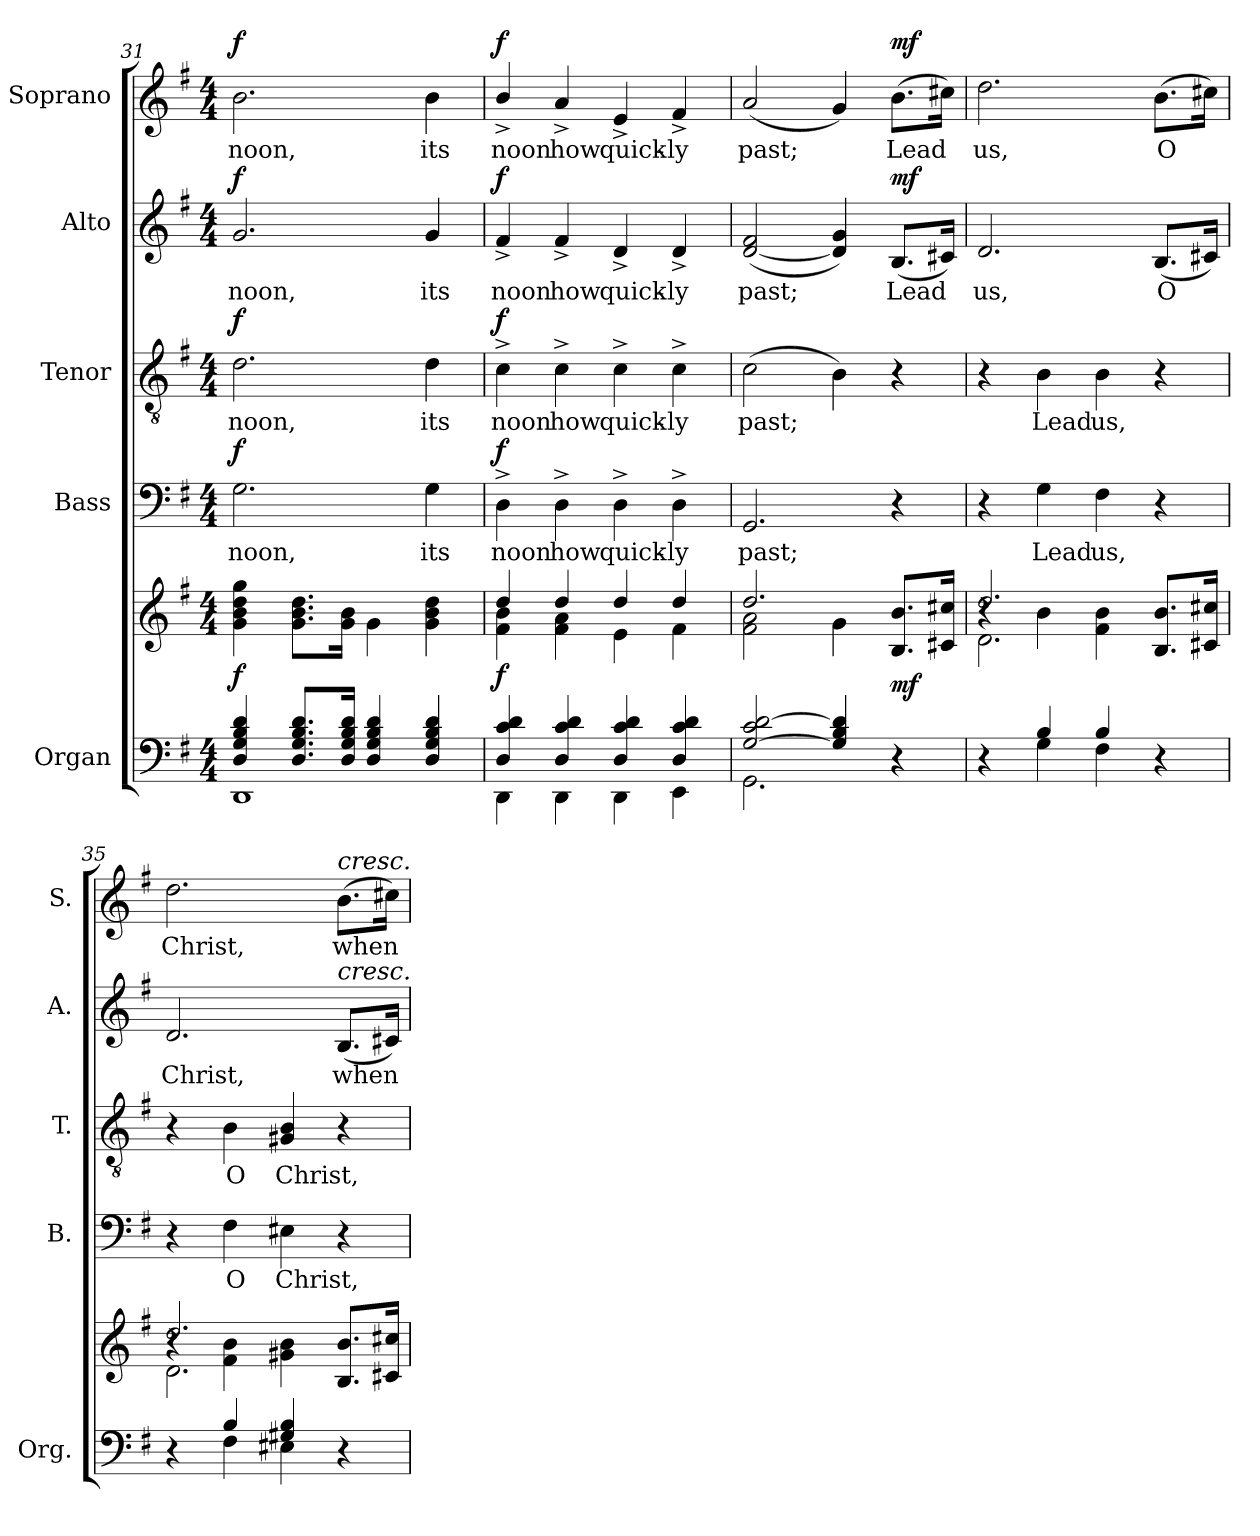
**kern	**kern	**dynam	**kern	**text	**dynam	**kern	**text	**dynam	**kern	**text	**dynam	**kern	**text	**dynam
*part5	*part5	*part5	*part4	*part4	*part4	*part3	*part3	*part3	*part2	*part2	*part2	*part1	*part1	*part1
*staff6	*staff5	*staff5/6	*staff4	*staff4	*staff4	*staff3	*staff3	*staff3	*staff2	*staff2	*staff2	*staff1	*staff1	*staff1
*I"Organ	*	*	*I"Bass	*	*	*I"Tenor	*	*	*I"Alto	*	*	*I"Soprano	*	*
*I'Org.	*	*	*I'B.	*	*	*I'T.	*	*	*I'A.	*	*	*I'S.	*	*
*clefF4	*clefG2	*	*clefF4	*	*	*clefGv2	*	*	*clefG2	*	*	*clefG2	*	*
*	*	*	*	*	*	*ITrd7c12	*	*	*	*	*	*	*	*
*k[f#]	*k[f#]	*	*k[f#]	*	*	*k[f#]	*	*	*k[f#]	*	*	*k[f#]	*	*
*G:	*G:	*	*G:	*	*	*G:	*	*	*G:	*	*	*G:	*	*
*M4/4	*M4/4	*	*M4/4	*	*	*M4/4	*	*	*M4/4	*	*	*M4/4	*	*
=31	=31	=31	=31	=31	=31	=31	=31	=31	=31	=31	=31	=31	=31	=31
*^	*	*	*	*	*	*	*	*	*	*	*	*	*	*
!	!	!	!	!	!LO:LY:b:color=#000000	!	!	!	!	!	!	!	!	!	!
!	!	!	!	!	!	!	!	!LO:LY:b:color=#000000	!	!	!	!	!	!	!
!	!	!	!	!	!	!	!	!	!	!	!LO:LY:b:color=#000000	!	!	!	!
!	!	!	!	!	!	!	!	!	!	!	!	!	!	!LO:LY:b:color=#000000	!
4Di/ 4Gi 4Bi 4di	1DDi	4gi\ 4bi 4ddi 4ggi	f	2.Gi\	noon,	f	2.Di\	noon,	f	2.gi/	noon,	f	2.bi\	noon,	f
8.Di/ 8.Gi 8.Bi 8.diL	.	8.gi\ 8.bi 8.ddiL	.	.	.	.	.	.	.	.	.	.	.	.	.
16Di/ 16Gi 16Bi 16diJk	.	16gi\ 16biJk	.	.	.	.	.	.	.	.	.	.	.	.	.
4Di/ 4Gi 4Bi 4di	.	4gi\	.	.	.	.	.	.	.	.	.	.	.	.	.
!	!	!	!	!	!LO:LY:b:color=#000000	!	!	!	!	!	!	!	!	!	!
!	!	!	!	!	!	!	!	!LO:LY:b:color=#000000	!	!	!	!	!	!	!
!	!	!	!	!	!	!	!	!	!	!	!LO:LY:b:color=#000000	!	!	!	!
!	!	!	!	!	!	!	!	!	!	!	!	!	!	!LO:LY:b:color=#000000	!
4Di/ 4Gi 4Bi 4di	.	4gi\ 4bi 4ddi	.	4Gi\	its	.	4Di\	its	.	4gi/	its	.	4bi\	its	.
!!LO:PB:g=z
=32	=32	=32	=32	=32	=32	=32	=32	=32	=32	=32	=32	=32	=32	=32	=32
*	*	*^	*	*	*	*	*	*	*	*	*	*	*	*	*
!	!	!	!	!	!	!LO:LY:b:color=#000000	!	!	!	!	!	!	!	!	!	!
!	!	!	!	!	!	!	!	!	!LO:LY:b:color=#000000	!	!	!	!	!	!	!
!	!	!	!	!	!	!	!	!	!	!	!	!LO:LY:b:color=#000000	!	!	!	!
!	!	!	!	!	!	!	!	!	!	!	!	!	!	!	!LO:LY:b:color=#000000	!
4Di/ 4ci 4di	4DDi\	4ddi/	4f#i\ 4bi	f	4D^i\	noon	f	4C^i\	noon	f	4f#^i/	noon	f	4b^i/	noon	f
!	!	!	!	!	!	!LO:LY:b:color=#000000	!	!	!	!	!	!	!	!	!	!
!	!	!	!	!	!	!	!	!	!LO:LY:b:color=#000000	!	!	!	!	!	!	!
!	!	!	!	!	!	!	!	!	!	!	!	!LO:LY:b:color=#000000	!	!	!	!
!	!	!	!	!	!	!	!	!	!	!	!	!	!	!	!LO:LY:b:color=#000000	!
4Di/ 4ci 4di	4DDi\	4ddi/	4f#i\ 4ai	.	4D^i\	how	.	4C^i\	how	.	4f#^i/	how	.	4a^i/	how	.
!	!	!	!	!	!	!LO:LY:b:color=#000000	!	!	!	!	!	!	!	!	!	!
!	!	!	!	!	!	!	!	!	!LO:LY:b:color=#000000	!	!	!	!	!	!	!
!	!	!	!	!	!	!	!	!	!	!	!	!LO:LY:b:color=#000000	!	!	!	!
!	!	!	!	!	!	!	!	!	!	!	!	!	!	!	!LO:LY:b:color=#000000	!
4Di/ 4ci 4di	4DDi\	4ddi/	4ei\	.	4D^i\	quick-	.	4C^i\	quick-	.	4d^i/	quick-	.	4e^i/	quick-	.
!	!	!	!	!	!	!LO:LY:b:color=#000000	!	!	!	!	!	!	!	!	!	!
!	!	!	!	!	!	!	!	!	!LO:LY:b:color=#000000	!	!	!	!	!	!	!
!	!	!	!	!	!	!	!	!	!	!	!	!LO:LY:b:color=#000000	!	!	!	!
!	!	!	!	!	!	!	!	!	!	!	!	!	!	!	!LO:LY:b:color=#000000	!
4Di/ 4ci 4di	4EEi\	4ddi/	4f#i\	.	4D^i\	-ly	.	4C^i\	-ly	.	4d^i/	-ly	.	4f#^i/	-ly	.
=33	=33	=33	=33	=33	=33	=33	=33	=33	=33	=33	=33	=33	=33	=33	=33	=33
!	!	!	!	!	!	!LO:LY:b:color=#000000	!	!	!	!	!	!	!	!	!	!
!	!	!	!	!	!	!	!	!	!LO:LY:b:color=#000000	!	!	!	!	!	!	!
!	!	!	!	!	!	!	!	!	!	!	!	!LO:LY:b:color=#000000	!	!	!	!
!	!	!	!	!	!	!	!	!	!	!	!	!	!	!	!LO:LY:b:color=#000000	!
[2Gi/ 2ci [2di	2.GGi\	2.ddi/	2f#i\ 2ai	.	2.GGi/	past;	.	(2Ci\	past;	.	([2di/ 2f#i	past;	.	(2ai/	past;	.
4Gi/] 4Bi 4di]	.	.	4gi\	.	.	.	.	4BBi\)	.	.	4di/] 4gi)	.	.	4gi/)	.	.
!	!	!	!	!	!	!	!	!	!	!	!	!LO:LY:b:color=#000000	!	!	!	!
!	!	!	!	!	!	!	!	!	!	!	!	!	!	!	!LO:LY:b:color=#000000	!
4r	4ryy	8.Bi/ 8.biL	4ryy	mf	4r	.	.	4r	.	.	(8.Bi/L	Lead	mf	(8.bi\L	Lead	mf
.	.	16c#Xi/ 16cc#XiJk	.	.	.	.	.	.	.	.	16c#Xi/Jk)	.	.	16cc#Xi\Jk)	.	.
=34	=34	=34	=34	=34	=34	=34	=34	=34	=34	=34	=34	=34	=34	=34	=34	=34
*	*	*	*^	*	*	*	*	*	*	*	*	*	*	*	*	*
!	!	!	!	!	!	!	!	!	!	!	!	!	!LO:LY:b:color=#000000	!	!	!	!
!	!	!	!	!	!	!	!	!	!	!	!	!	!	!	!	!LO:LY:b:color=#000000	!
4ryy	4r	4r	2.ddi/	2.di\	.	4r	.	.	4r	.	.	2.di/	us,	.	2.ddi\	us,	.
!	!	!	!	!	!	!	!LO:LY:b:color=#000000	!	!	!	!	!	!	!	!	!	!
!	!	!	!	!	!	!	!	!	!	!LO:LY:b:color=#000000	!	!	!	!	!	!	!
4Bi/	4Gi\	4bi\	.	.	.	4Gi\	Lead	.	4BBi\	Lead	mf mf	.	.	.	.	.	.
!	!	!	!	!	!	!	!LO:LY:b:color=#000000	!	!	!	!	!	!	!	!	!	!
!	!	!	!	!	!	!	!	!	!	!LO:LY:b:color=#000000	!	!	!	!	!	!	!
4Bi/	4F#i\	4f#i\ 4bi	.	.	.	4F#i\	us,	.	4BBi\	us,	.	.	.	.	.	.	.
!	!	!	!	!	!	!	!	!	!	!	!	!	!LO:LY:b:color=#000000	!	!	!	!
!	!	!	!	!	!	!	!	!	!	!	!	!	!	!	!	!LO:LY:b:color=#000000	!
4ryy	4r	8.Bi/ 8.biL	4ryy	4ryy	.	4r	.	.	4r	.	.	(8.Bi/L	O	.	(8.bi\L	O	.
.	.	16c#Xi/ 16cc#XiJk	.	.	.	.	.	.	.	.	.	16c#Xi/Jk)	.	.	16cc#Xi\Jk)	.	.
=35	=35	=35	=35	=35	=35	=35	=35	=35	=35	=35	=35	=35	=35	=35	=35	=35	=35
!	!	!	!	!	!	!	!	!	!	!	!	!	!LO:LY:b:color=#000000	!	!	!	!
!	!	!	!	!	!	!	!	!	!	!	!	!	!	!	!	!LO:LY:b:color=#000000	!
4ryy	4r	4r	2.ddi/	2.di\	.	4r	.	.	4r	.	.	2.di/	Christ,	.	2.ddi\	Christ,	.
!	!	!	!	!	!	!	!LO:LY:b:color=#000000	!	!	!	!	!	!	!	!	!	!
!	!	!	!	!	!	!	!	!	!	!LO:LY:b:color=#000000	!	!	!	!	!	!	!
4Bi/	4F#i\	4f#i\ 4bi	.	.	.	4F#i\	O	.	4BBi\	O	.	.	.	.	.	.	.
!	!	!	!	!	!	!	!LO:LY:b:color=#000000	!	!	!	!	!	!	!	!	!	!
!	!	!	!	!	!	!	!	!	!	!LO:LY:b:color=#000000	!	!	!	!	!	!	!
4G#Xi/ 4Bi	4E#Xi\	4g#Xi\ 4bi	.	.	.	4E#Xi\	Christ,	.	4GG#Xi/ 4BBi	Christ,	.	.	.	.	.	.	.
!	!	!	!	!	!	!	!	!	!	!	!	!	!LO:LY:b:color=#000000	!	!	!	!
!	!	!	!	!	!	!	!	!	!	!	!	!	!	!	!LO:TX:a:i:t=cresc.	!	!
!	!	!	!	!	!	!	!	!	!	!	!	!LO:TX:a:i:t=cresc.	!	!	!	!	!
!	!	!	!	!	!	!	!	!	!	!	!	!	!	!	!	!LO:LY:b:color=#000000	!
4ryy	4r	8.Bi/ 8.biL	4ryy	4ryy	.	4r	.	.	4r	.	.	(8.Bi/L	when	.	(8.bi\L	when	.
.	.	16c#Xi/ 16cc#XiJk	.	.	.	.	.	.	.	.	.	16c#Xi/Jk)	.	.	16cc#Xi\Jk)	.	.
*v	*v	*	*	*	*	*	*	*	*	*	*	*	*	*	*	*	*
*	*v	*v	*v	*	*	*	*	*	*	*	*	*	*	*	*	*
=	=	=	=	=	=	=	=	=	=	=	=	=	=	=
*-	*-	*-	*-	*-	*-	*-	*-	*-	*-	*-	*-	*-	*-	*-
